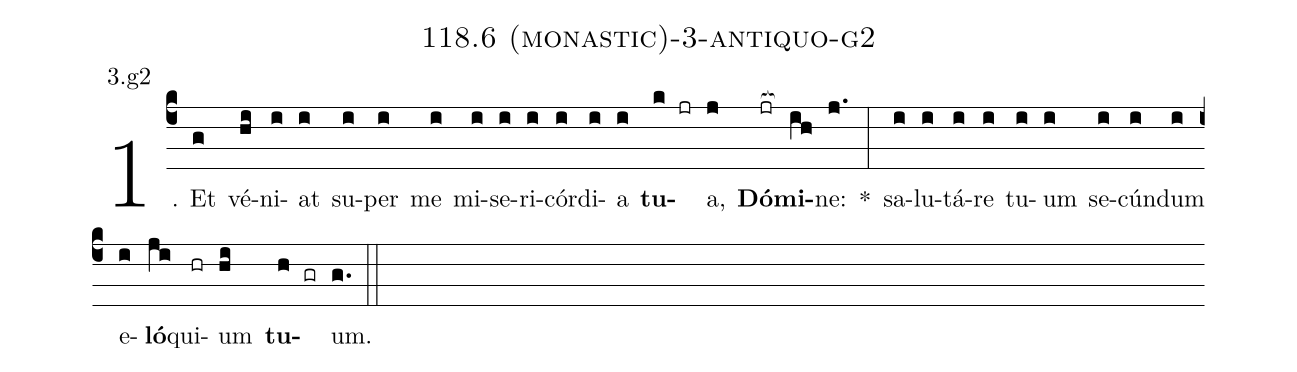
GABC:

name: 118.6 (monastic)-3-antiquo-g2;
annotation: 3.g2;
%%
(c4)1. Et(g) vé(hi)ni(i)at(i) su(i)per(i) me(i) mi(i)se(i)ri(i)cór(i)di(i)a(i) <b>tu</b>(k jr)a,(j) <b>Dó</b>(jr[ocb:1{])<b>mi</b>(ih[ocb:0}])ne:(j.) *(:) sa(i)lu(i)tá(i)re(i) tu(i)um(i) se(i)cún(i)dum(i) e(i)<b>ló</b>(ji)qui(hr)um(hi) <b>tu</b>(h gr)um.(g.) (::)
